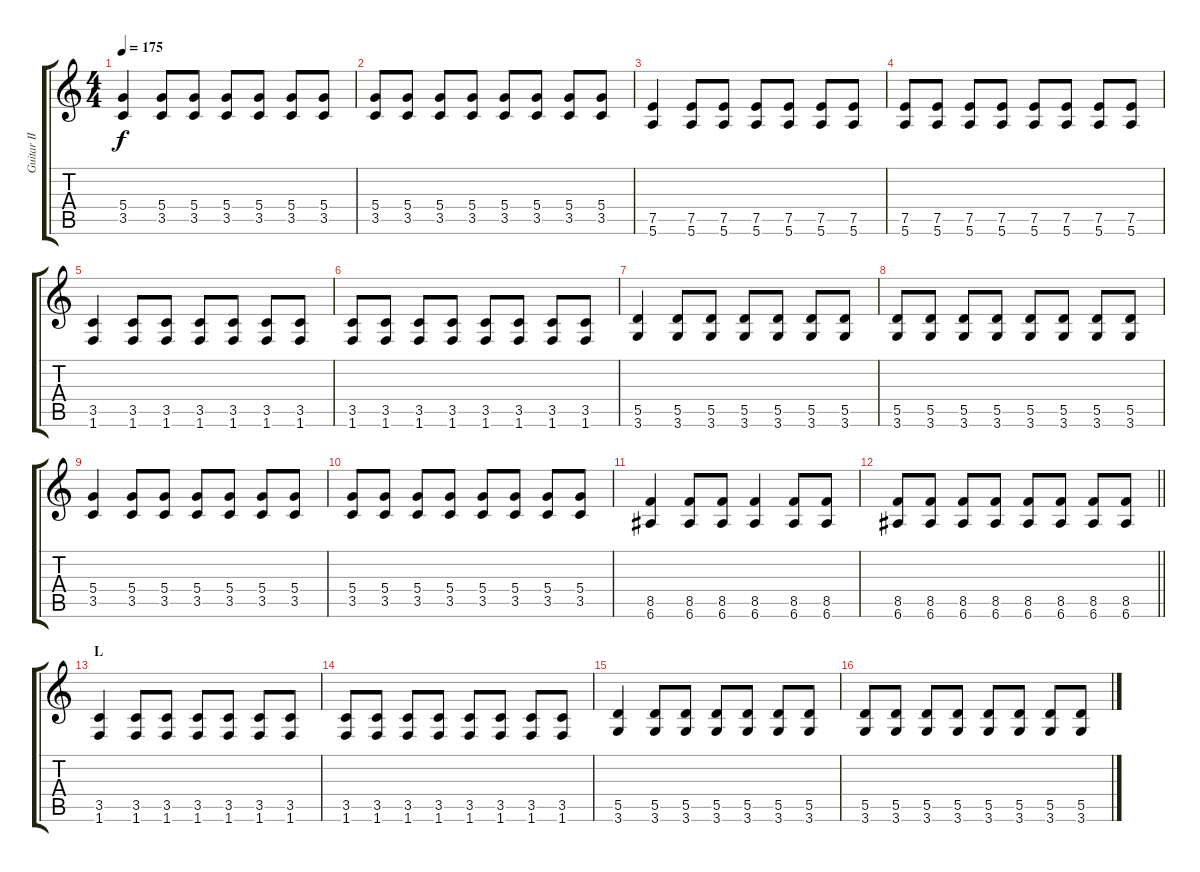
\track ("Guitar II - Gotoh" "Guitar II ") {instrument distortionguitar}
\staff {score tabs}
\tuning (E4 B3 G3 D3 A2 E2) {hide}
\ts (4 4)
\tempo 175
\clef g2
\ks c
(5.4 3.5).4{dy f} (5.4 3.5).8 (5.4 3.5).8 (5.4 3.5).8 (5.4 3.5).8 (5.4 3.5).8 (5.4 3.5).8 |
(5.4 3.5).8 (5.4 3.5).8 (5.4 3.5).8 (5.4 3.5).8 (5.4 3.5).8 (5.4 3.5).8 (5.4 3.5).8 (5.4 3.5).8 |
(7.5 5.6).4 (7.5 5.6).8 (7.5 5.6).8 (7.5 5.6).8 (7.5 5.6).8 (7.5 5.6).8 (7.5 5.6).8 |
(7.5 5.6).8 (7.5 5.6).8 (7.5 5.6).8 (7.5 5.6).8 (7.5 5.6).8 (7.5 5.6).8 (7.5 5.6).8 (7.5 5.6).8 |
(3.5 1.6).4 (3.5 1.6).8 (3.5 1.6).8 (3.5 1.6).8 (3.5 1.6).8 (3.5 1.6).8 (3.5 1.6).8 |
(3.5 1.6).8 (3.5 1.6).8 (3.5 1.6).8 (3.5 1.6).8 (3.5 1.6).8 (3.5 1.6).8 (3.5 1.6).8 (3.5 1.6).8 |
(5.5 3.6).4 (5.5 3.6).8 (5.5 3.6).8 (5.5 3.6).8 (5.5 3.6).8 (5.5 3.6).8 (5.5 3.6).8 |
(5.5 3.6).8 (5.5 3.6).8 (5.5 3.6).8 (5.5 3.6).8 (5.5 3.6).8 (5.5 3.6).8 (5.5 3.6).8 (5.5 3.6).8 |
(5.4 3.5).4 (5.4 3.5).8 (5.4 3.5).8 (5.4 3.5).8 (5.4 3.5).8 (5.4 3.5).8 (5.4 3.5).8 |
(5.4 3.5).8 (5.4 3.5).8 (5.4 3.5).8 (5.4 3.5).8 (5.4 3.5).8 (5.4 3.5).8 (5.4 3.5).8 (5.4 3.5).8 |
(8.5 6.6).4 (8.5 6.6).8 (8.5 6.6).8 (8.5 6.6).4 (8.5 6.6).8 (8.5 6.6).8 |
\barLineRight lightlight
(8.5 6.6).8 (8.5 6.6).8 (8.5 6.6).8 (8.5 6.6).8 (8.5 6.6).8 (8.5 6.6).8 (8.5 6.6).8 (8.5 6.6).8 |
\section ("" "L")
(3.5 1.6).4 (3.5 1.6).8 (3.5 1.6).8 (3.5 1.6).8 (3.5 1.6).8 (3.5 1.6).8 (3.5 1.6).8 |
(3.5 1.6).8 (3.5 1.6).8 (3.5 1.6).8 (3.5 1.6).8 (3.5 1.6).8 (3.5 1.6).8 (3.5 1.6).8 (3.5 1.6).8 |
(5.5 3.6).4 (5.5 3.6).8 (5.5 3.6).8 (5.5 3.6).8 (5.5 3.6).8 (5.5 3.6).8 (5.5 3.6).8 |
(5.5 3.6).8 (5.5 3.6).8 (5.5 3.6).8 (5.5 3.6).8 (5.5 3.6).8 (5.5 3.6).8 (5.5 3.6).8 (5.5 3.6).8
